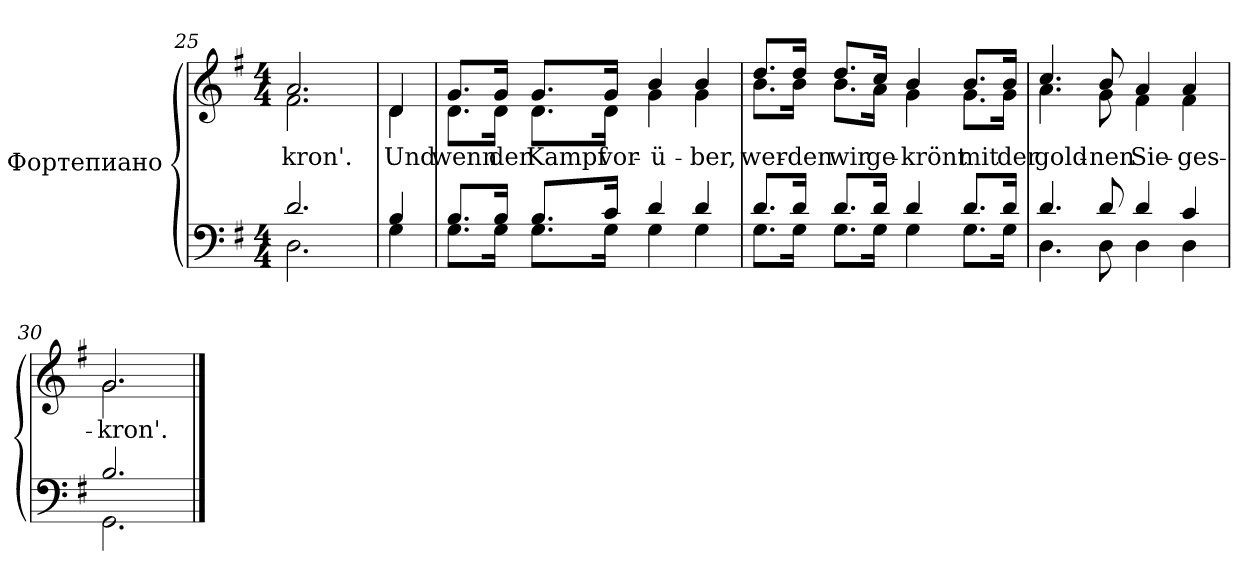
**kern	**kern	**text
*part1	*part1	*part1
*staff2	*staff1	*staff1
*I"Фортепиано	*	*
*clefF4	*clefG2	*
*k[f#]	*k[f#]	*
*G:	*G:	*
*M4/4	*M4/4	*
=25	=25	=25
*^	*	*
!	!	!	!LO:LY:b:color=#000000
*	*	*^	*
2.di/	2.Di\	2.ai/	2.f#i\	-kron'.
!!LO:LB:g=z	!!
=26	=26	=26	=26	=26
!	!	!	!	!LO:LY:b:color=#000000
4Bi/	4Gi\	4di/	4di\	Und
=27	=27	=27	=27	=27
!	!	!	!	!LO:LY:b:color=#000000
8.Bi/L	8.Gi\L	8.gi/L	8.di\L	wenn
!	!	!	!	!LO:LY:b:color=#000000
16Bi/Jk	16Gi\Jk	16gi/Jk	16di\Jk	der
!	!	!	!	!LO:LY:b:color=#000000
8.Bi/L	8.Gi\L	8.gi/L	8.di\L	Kampf
!	!	!	!	!LO:LY:b:color=#000000
16ci/Jk	16Gi\Jk	16gi/Jk	16di\Jk	vor-
!	!	!	!	!LO:LY:b:color=#000000
4di/	4Gi\	4bi/	4gi\	-ü-
!	!	!	!	!LO:LY:b:color=#000000
4di/	4Gi\	4bi/	4gi\	-ber,
=28	=28	=28	=28	=28
!	!	!	!	!LO:LY:b:color=#000000
8.di/L	8.Gi\L	8.ddi/L	8.bi\L	wer-
!	!	!	!	!LO:LY:b:color=#000000
16di/Jk	16Gi\Jk	16ddi/Jk	16bi\Jk	-den
!	!	!	!	!LO:LY:b:color=#000000
8.di/L	8.Gi\L	8.ddi/L	8.bi\L	wir
!	!	!	!	!LO:LY:b:color=#000000
16di/Jk	16Gi\Jk	16cci/Jk	16ai\Jk	ge-
!	!	!	!	!LO:LY:b:color=#000000
4di/	4Gi\	4bi/	4gi\	-krönt
!	!	!	!	!LO:LY:b:color=#000000
8.di/L	8.Gi\L	8.bi/L	8.gi\L	mit
!	!	!	!	!LO:LY:b:color=#000000
16di/Jk	16Gi\Jk	16bi/Jk	16gi\Jk	der
=29	=29	=29	=29	=29
!	!	!	!	!LO:LY:b:color=#000000
4.di/	4.Di\	4.cci/	4.ai\	gold-
!	!	!	!	!LO:LY:b:color=#000000
8di/	8Di\	8bi/	8gi\	-nen
!	!	!	!	!LO:LY:b:color=#000000
4di/	4Di\	4ai/	4f#i\	Sie-
!	!	!	!	!LO:LY:b:color=#000000
4ci/	4Di\	4ai/	4f#i\	-ges-
=30	=30	=30	=30	=30
!	!	!	!	!LO:LY:b:color=#000000
2.Bi/	2.GGi\	2.gi/	2.gi\	-kron'.
*v	*v	*	*	*
*	*v	*v	*
==	==	==
*-	*-	*-
